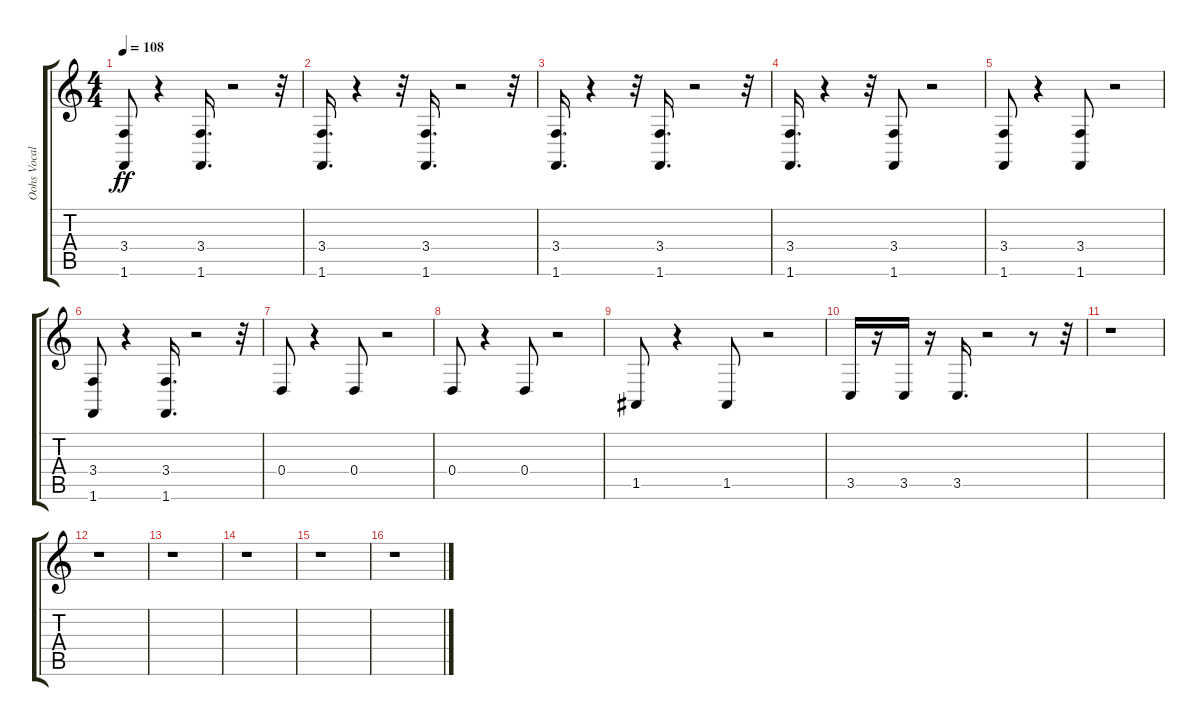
\track ("Oohs Vocals" "Oohs Vocal") {instrument lead6voice}
\staff {score tabs}
\tuning (E4 B3 G3 D3 A2 E2) {hide}
\ts (4 4)
\tempo 108
\clef g2
\ks c
(3.4 1.6).8{dy ff} r.4 (3.4 1.6).16{d} r.2 r.32 |
(3.4 1.6).16{d} r.4 r.32 (3.4 1.6).16{d} r.2 r.32 |
(3.4 1.6).16{d} r.4 r.32 (3.4 1.6).16{d} r.2 r.32 |
(3.4 1.6).16{d} r.4 r.32 (3.4 1.6).8 r.2 |
(3.4 1.6).8 r.4 (3.4 1.6).8 r.2 |
(3.4 1.6).8 r.4 (3.4 1.6).16{d} r.2 r.32 |
0.4.8 r.4 0.4.8 r.2 |
0.4.8 r.4 0.4.8 r.2 |
1.5.8 r.4 1.5.8 r.2 |
3.5.16 r.16 3.5.16 r.16 3.5.16{d} r.2 r.8 r.32 |
r.1 |
r.1 |
r.1 |
r.1 |
r.1 |
r.1
